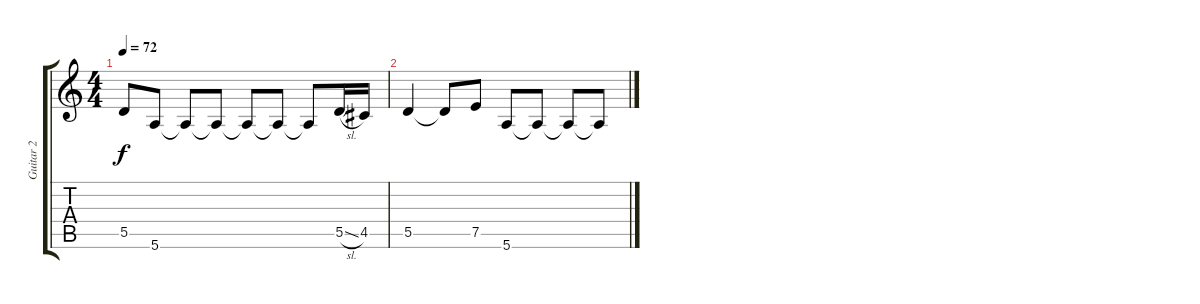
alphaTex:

\track ("Guitar 2" "Guitar 2") {instrument overdrivenguitar}
\staff {score tabs}
\tuning (E4 B3 G3 D3 A2 E2) {hide}
\ts (4 4)
\tempo 72
\clef g2
\ks c
5.5.8{dy f} 5.6.8 5.6{t}.8 5.6{t}.8 5.6{t}.8 5.6{t}.8 5.6{t}.8 5.5{sl}.16 4.5.16 |
5.5.4 5.5{t}.8 7.5.8 5.6.8 5.6{t}.8 5.6{t}.8 5.6{t}.8
